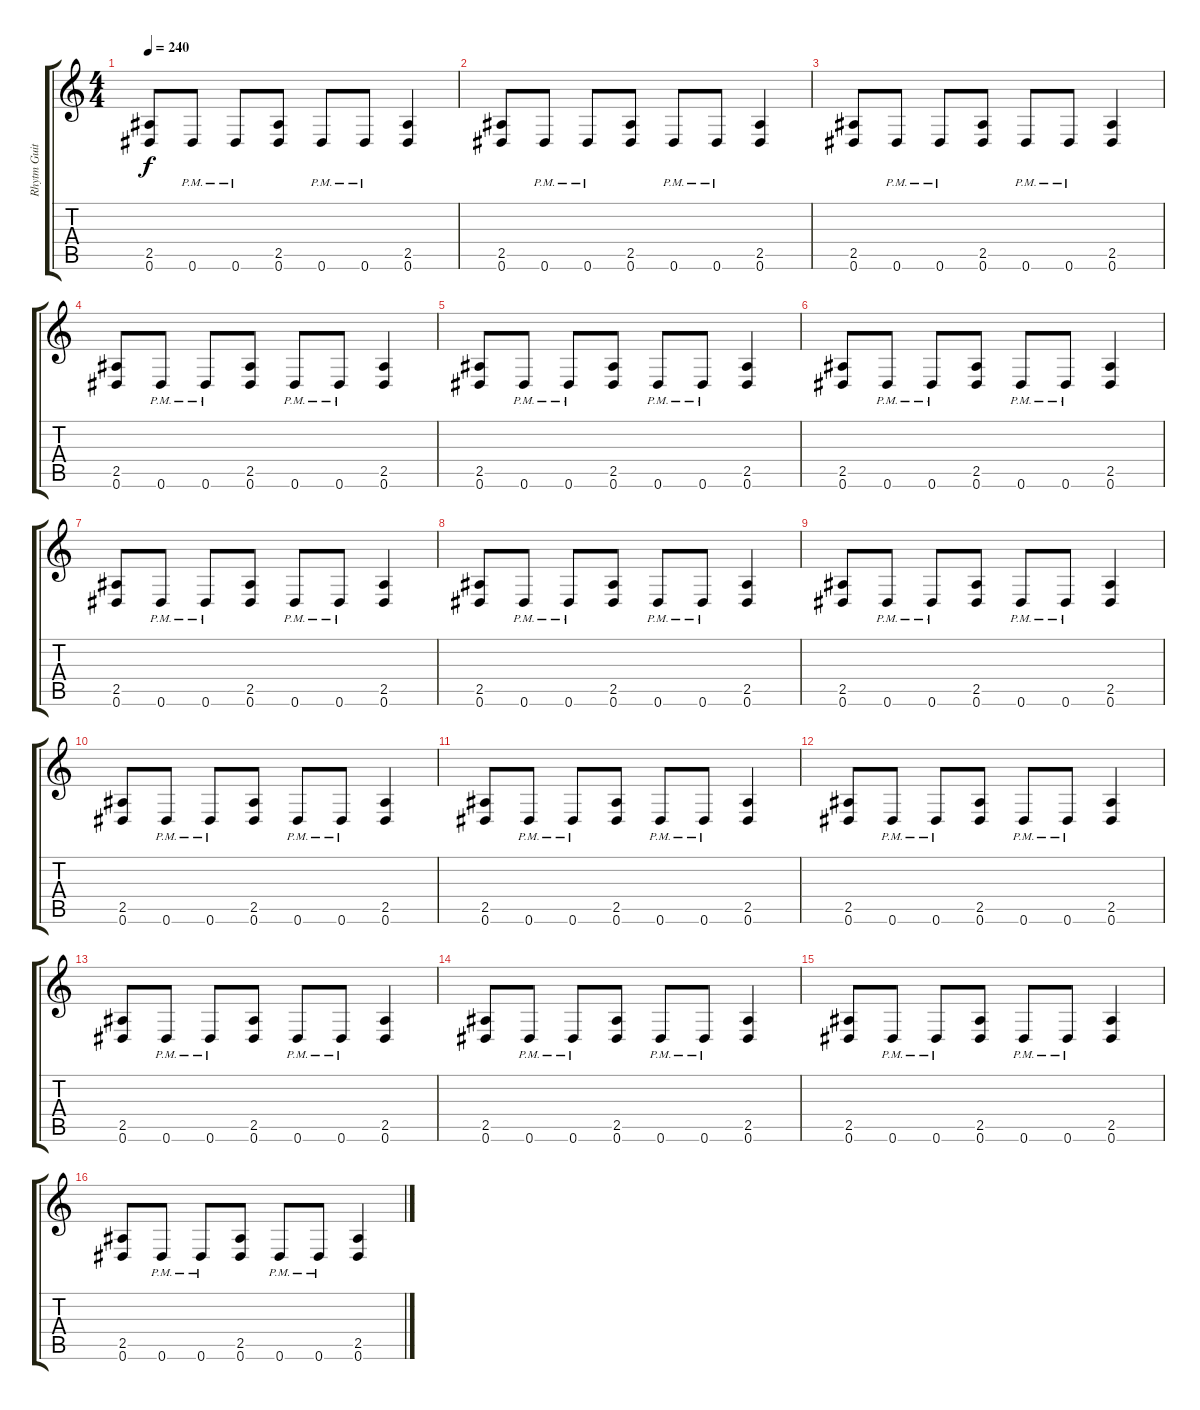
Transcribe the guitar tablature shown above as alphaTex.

\track ("Rhytm Guitar 2" "Rhytm Guit") {instrument distortionguitar}
\staff {score tabs}
\tuning (Eb4 Bb3 Gb3 Db3 Ab2 Eb2) {hide}
\ts (4 4)
\tempo 240
\clef g2
\ks c
(2.5 0.6).8{dy f} 0.6{pm}.8 0.6{pm}.8 (2.5 0.6).8 0.6{pm}.8 0.6{pm}.8 (2.5 0.6).4 |
(2.5 0.6).8 0.6{pm}.8 0.6{pm}.8 (2.5 0.6).8 0.6{pm}.8 0.6{pm}.8 (2.5 0.6).4 |
(2.5 0.6).8 0.6{pm}.8 0.6{pm}.8 (2.5 0.6).8 0.6{pm}.8 0.6{pm}.8 (2.5 0.6).4 |
(2.5 0.6).8 0.6{pm}.8 0.6{pm}.8 (2.5 0.6).8 0.6{pm}.8 0.6{pm}.8 (2.5 0.6).4 |
(2.5 0.6).8 0.6{pm}.8 0.6{pm}.8 (2.5 0.6).8 0.6{pm}.8 0.6{pm}.8 (2.5 0.6).4 |
(2.5 0.6).8 0.6{pm}.8 0.6{pm}.8 (2.5 0.6).8 0.6{pm}.8 0.6{pm}.8 (2.5 0.6).4 |
(2.5 0.6).8 0.6{pm}.8 0.6{pm}.8 (2.5 0.6).8 0.6{pm}.8 0.6{pm}.8 (2.5 0.6).4 |
(2.5 0.6).8 0.6{pm}.8 0.6{pm}.8 (2.5 0.6).8 0.6{pm}.8 0.6{pm}.8 (2.5 0.6).4 |
(2.5 0.6).8 0.6{pm}.8 0.6{pm}.8 (2.5 0.6).8 0.6{pm}.8 0.6{pm}.8 (2.5 0.6).4 |
(2.5 0.6).8 0.6{pm}.8 0.6{pm}.8 (2.5 0.6).8 0.6{pm}.8 0.6{pm}.8 (2.5 0.6).4 |
(2.5 0.6).8 0.6{pm}.8 0.6{pm}.8 (2.5 0.6).8 0.6{pm}.8 0.6{pm}.8 (2.5 0.6).4 |
(2.5 0.6).8 0.6{pm}.8 0.6{pm}.8 (2.5 0.6).8 0.6{pm}.8 0.6{pm}.8 (2.5 0.6).4 |
(2.5 0.6).8 0.6{pm}.8 0.6{pm}.8 (2.5 0.6).8 0.6{pm}.8 0.6{pm}.8 (2.5 0.6).4 |
(2.5 0.6).8 0.6{pm}.8 0.6{pm}.8 (2.5 0.6).8 0.6{pm}.8 0.6{pm}.8 (2.5 0.6).4 |
(2.5 0.6).8 0.6{pm}.8 0.6{pm}.8 (2.5 0.6).8 0.6{pm}.8 0.6{pm}.8 (2.5 0.6).4 |
(2.5 0.6).8 0.6{pm}.8 0.6{pm}.8 (2.5 0.6).8 0.6{pm}.8 0.6{pm}.8 (2.5 0.6).4
